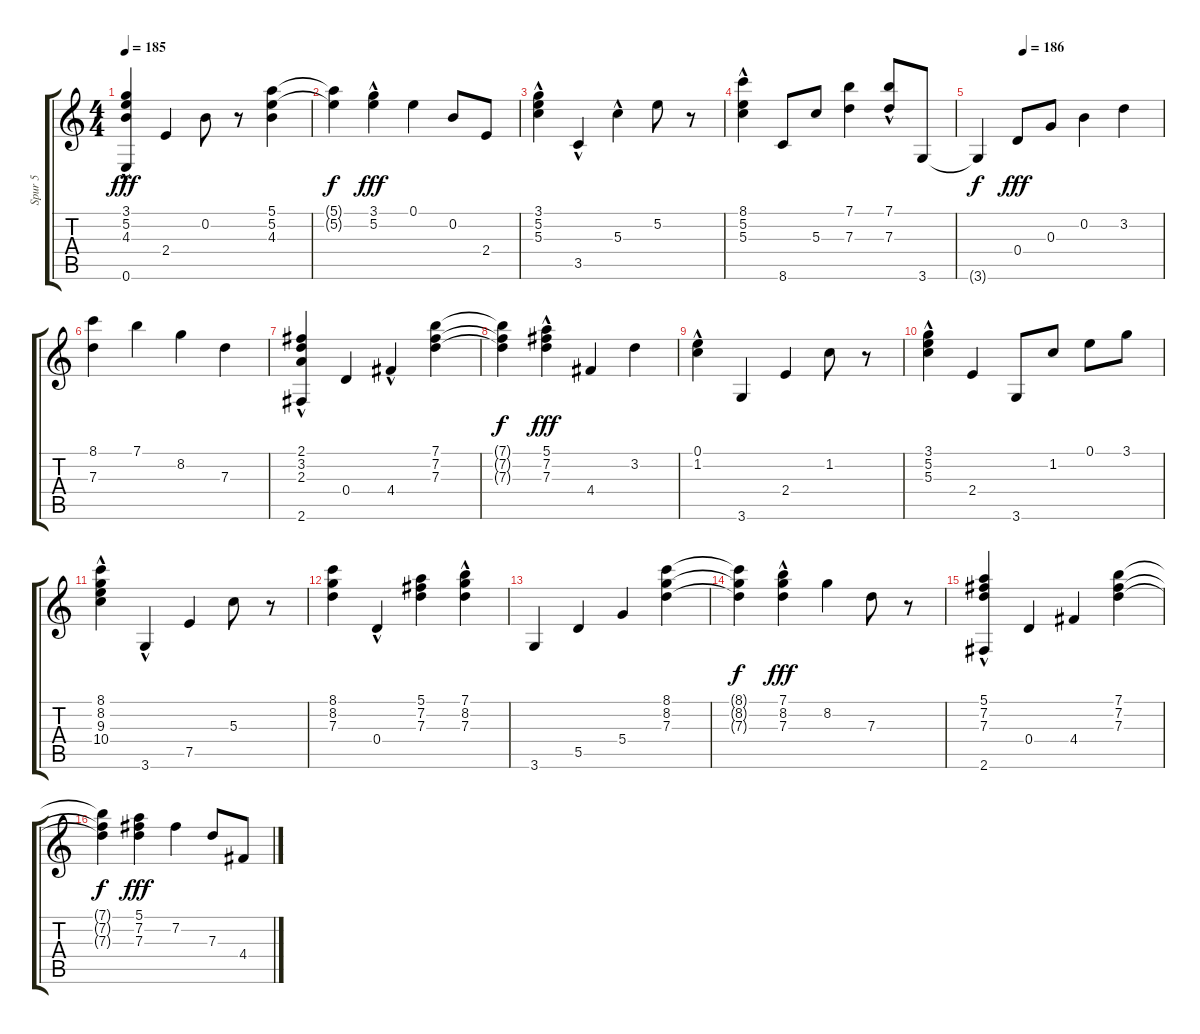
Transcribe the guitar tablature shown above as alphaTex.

\track ("Spur 5" "Spur 5") {instrument acousticguitarsteel}
\staff {score tabs}
\tuning (E4 B3 G3 D3 A2 E2) {hide}
\ts (4 4)
\tempo 185
\clef g2
\ks c
(3.1{hac} 5.2 4.3 0.6).4{dy fff} 2.4.4 0.2.8 r.8 (5.1 5.2 4.3).4 |
(5.1{t} 5.2{t}).4{dy f} (3.1{hac} 5.2).4{dy fff} 0.1.4 0.2.8 2.4.8 |
(3.1{hac} 5.2 5.3{hac}).4 3.5{hac}.4 5.3{hac}.4 5.2.8 r.8 |
(8.1{hac} 5.2{hac} 5.3).4 8.6.8 5.3.8 (7.1 7.3).4 (7.1 7.3{hac}).8 3.6.8 |
\tempo (186 0.25)
3.6{t}.4{dy f} 0.4.8{dy fff} 0.3.8 0.2.4 3.2.4 |
(8.1 7.3).4 7.1.4 8.2.4 7.3.4 |
(2.1{hac} 3.2{hac} 2.3 2.6).4 0.4.4 4.4{hac}.4 (7.1 7.2 7.3).4 |
(7.1{t} 7.2{t} 7.3{t}).4{dy f} (5.1 7.2{hac} 7.3{hac}).4{dy fff} 4.4.4 3.2.4 |
(0.1{hac} 1.2).4 3.6.4 2.4.4 1.2.8 r.8 |
(3.1{hac} 5.2 5.3).4 2.4.4 3.6.8 1.2.8 0.1.8 3.1.8 |
(8.1{hac} 8.2{hac} 9.3{hac} 10.4).4 3.6{hac}.4 7.5.4 5.3.8 r.8 |
(8.1 8.2 7.3).4 0.4{hac}.4 (5.1 7.2 7.3).4 (7.1{hac} 8.2{hac} 7.3{hac}).4 |
3.6.4 5.5.4 5.4.4 (8.1 8.2 7.3).4 |
(8.1{t} 8.2{t} 7.3{t}).4{dy f} (7.1{hac} 8.2 7.3).4{dy fff} 8.2.4 7.3.8 r.8 |
(5.1{hac} 7.2 7.3 2.6).4 0.4.4 4.4.4 (7.1 7.2 7.3).4 |
(7.1{t} 7.2{t} 7.3{t}).4{dy f} (5.1 7.2 7.3).4{dy fff} 7.2.4 7.3.8 4.4.8
